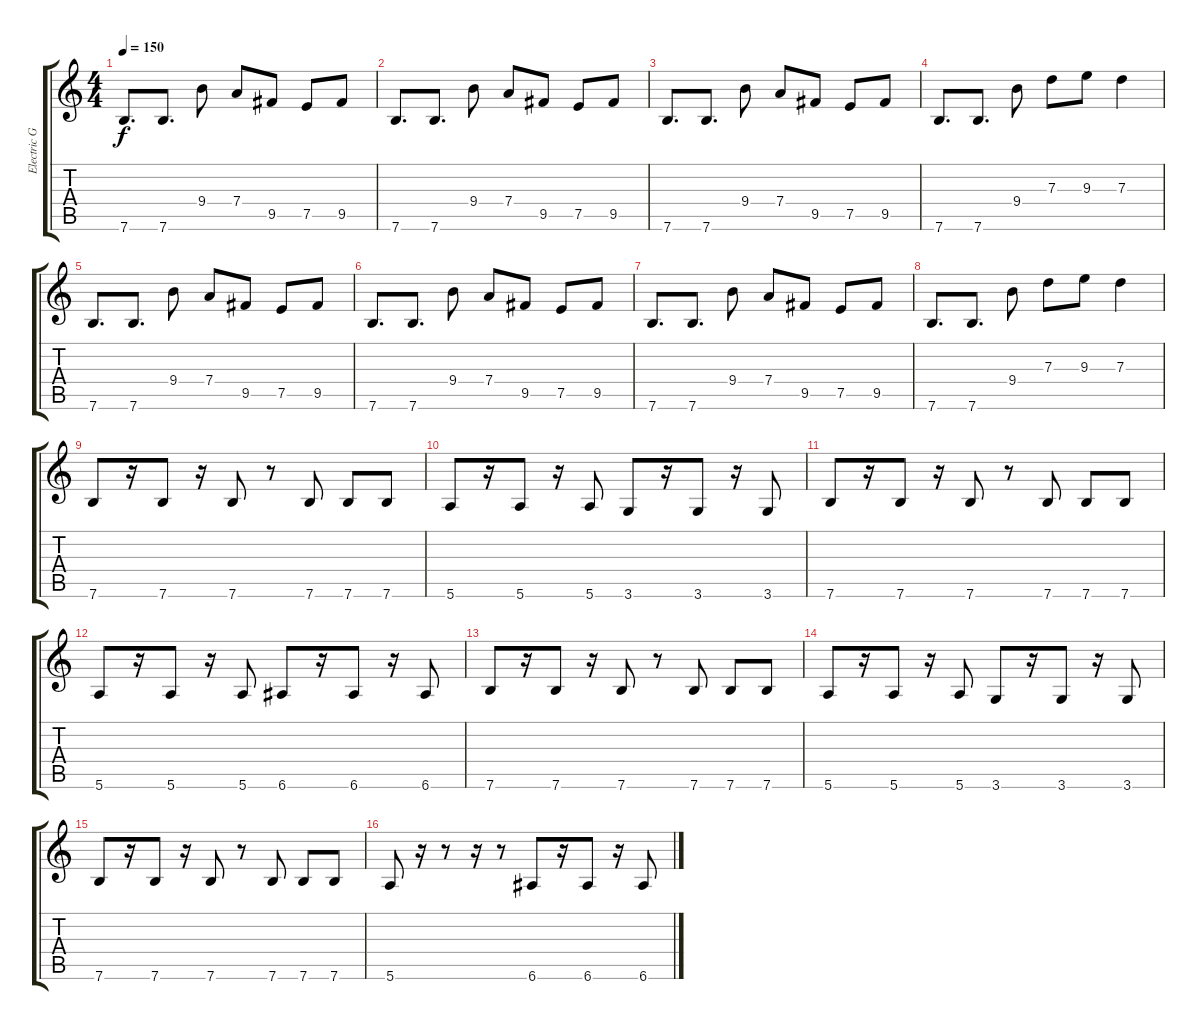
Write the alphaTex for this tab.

\track ("Electric Guitar" "Electric G") {instrument overdrivenguitar}
\staff {score tabs}
\tuning (E4 B3 G3 D3 A2 E2) {hide}
\ts (4 4)
\tempo 150
\clef g2
\ks c
7.6.8{d dy f} 7.6.8{d} 9.4.8 7.4.8 9.5.8 7.5.8 9.5.8 |
7.6.8{d} 7.6.8{d} 9.4.8 7.4.8 9.5.8 7.5.8 9.5.8 |
7.6.8{d} 7.6.8{d} 9.4.8 7.4.8 9.5.8 7.5.8 9.5.8 |
7.6.8{d} 7.6.8{d} 9.4.8 7.3.8 9.3.8 7.3.4 |
7.6.8{d} 7.6.8{d} 9.4.8 7.4.8 9.5.8 7.5.8 9.5.8 |
7.6.8{d} 7.6.8{d} 9.4.8 7.4.8 9.5.8 7.5.8 9.5.8 |
7.6.8{d} 7.6.8{d} 9.4.8 7.4.8 9.5.8 7.5.8 9.5.8 |
7.6.8{d} 7.6.8{d} 9.4.8 7.3.8 9.3.8 7.3.4 |
7.6.8 r.16 7.6.8 r.16 7.6.8 r.8 7.6.8 7.6.8 7.6.8 |
5.6.8 r.16 5.6.8 r.16 5.6.8 3.6.8 r.16 3.6.8 r.16 3.6.8 |
7.6.8 r.16 7.6.8 r.16 7.6.8 r.8 7.6.8 7.6.8 7.6.8 |
5.6.8 r.16 5.6.8 r.16 5.6.8 6.6.8 r.16 6.6.8 r.16 6.6.8 |
7.6.8 r.16 7.6.8 r.16 7.6.8 r.8 7.6.8 7.6.8 7.6.8 |
5.6.8 r.16 5.6.8 r.16 5.6.8 3.6.8 r.16 3.6.8 r.16 3.6.8 |
7.6.8 r.16 7.6.8 r.16 7.6.8 r.8 7.6.8 7.6.8 7.6.8 |
5.6.8 r.16 r.8 r.16 r.8 6.6.8 r.16 6.6.8 r.16 6.6.8
